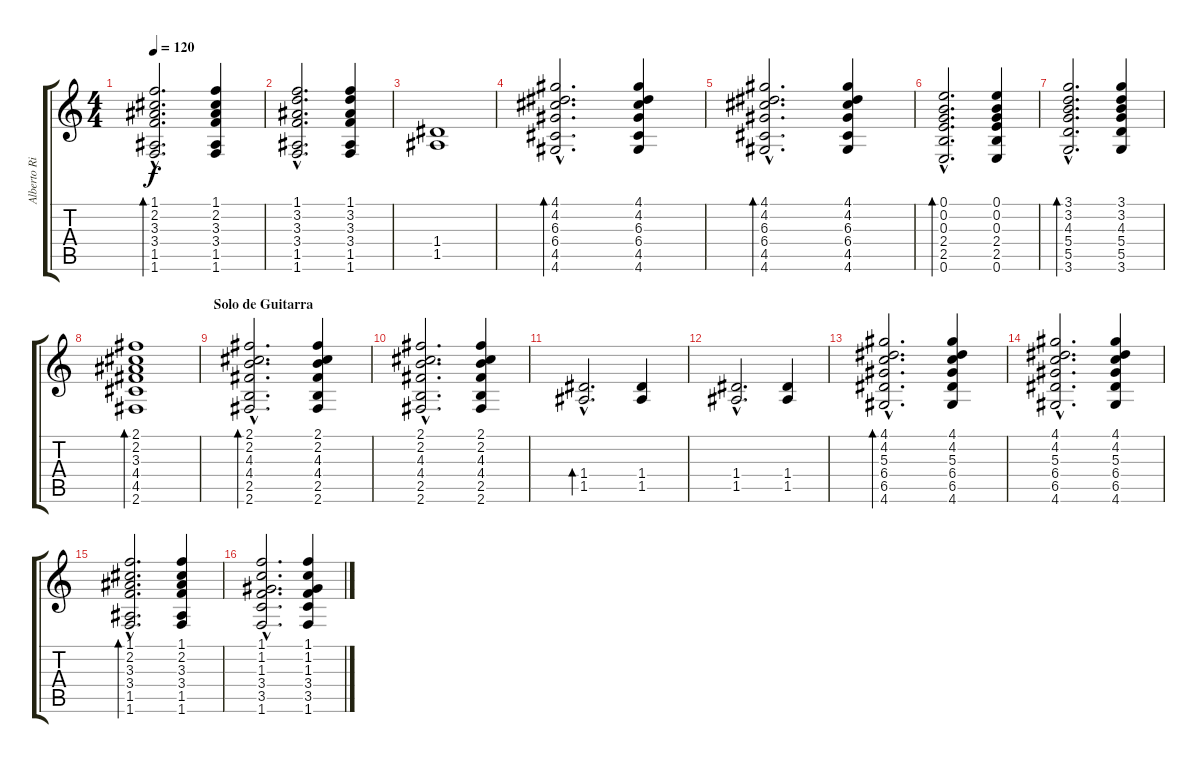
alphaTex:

\track ("Alberto Rionda (Guitarra de Arreglos)" "Alberto Ri") {instrument acousticguitarnylon}
\staff {score tabs}
\tuning (E4 B3 G3 D3 A2 E2) {hide}
\ts (4 4)
\tempo 120
\clef g2
\ks c
(1.1{hac} 2.2{hac} 3.3{hac} 3.4{hac} 1.5{hac} 1.6{hac}).2{d bd 60 dy f} (1.1 2.2 3.3 3.4 1.5 1.6).4 |
(1.1{hac} 3.2{hac} 3.3{hac} 3.4{hac} 1.5{hac} 1.6{hac}).2{d} (1.1 3.2 3.3 3.4 1.5 1.6).4 |
(1.4 1.5).1 |
(4.1{hac} 4.2{hac} 6.3{hac} 6.4{hac} 4.5{hac} 4.6{hac}).2{d bd 60} (4.1 4.2 6.3 6.4 4.5 4.6).4 |
(4.1{hac} 4.2{hac} 6.3{hac} 6.4{hac} 4.5{hac} 4.6{hac}).2{d bd 60} (4.1 4.2 6.3 6.4 4.5 4.6).4 |
(0.1{hac} 0.2{hac} 0.3{hac} 2.4{hac} 2.5{hac} 0.6{hac}).2{d bd 60} (0.1 0.2 0.3 2.4 2.5 0.6).4 |
(3.1{hac} 3.2{hac} 4.3{hac} 5.4{hac} 5.5{hac} 3.6{hac}).2{d bd 60} (3.1 3.2 4.3 5.4 5.5 3.6).4 |
(2.1 2.2 3.3 4.4 4.5 2.6).1{bd 120} |
\section ("" "Solo de Guitarra")
(2.1{hac} 2.2{hac} 4.3{hac} 4.4{hac} 2.5{hac} 2.6{hac}).2{d bd 60 volume 9} (2.1 2.2 4.3 4.4 2.5 2.6).4 |
(2.1{hac} 2.2{hac} 4.3{hac} 4.4{hac} 2.5{hac} 2.6{hac}).2{d} (2.1 2.2 4.3 4.4 2.5 2.6).4 |
(1.4{hac} 1.5{hac}).2{d bd 60} (1.4 1.5).4 |
(1.4{hac} 1.5{hac}).2{d} (1.4 1.5).4 |
(4.1{hac} 4.2{hac} 5.3{hac} 6.4{hac} 6.5{hac} 4.6{hac}).2{d bd 60} (4.1 4.2 5.3 6.4 6.5 4.6).4 |
(4.1{hac} 4.2{hac} 5.3{hac} 6.4{hac} 6.5{hac} 4.6{hac}).2{d} (4.1 4.2 5.3 6.4 6.5 4.6).4 |
(1.1{hac} 2.2{hac} 3.3{hac} 3.4{hac} 1.5{hac} 1.6{hac}).2{d bd 60} (1.1 2.2 3.3 3.4 1.5 1.6).4 |
(1.1{hac} 1.2{hac} 1.3{hac} 3.4{hac} 3.5{hac} 1.6{hac}).2{d} (1.1 1.2 1.3 3.4 3.5 1.6).4
